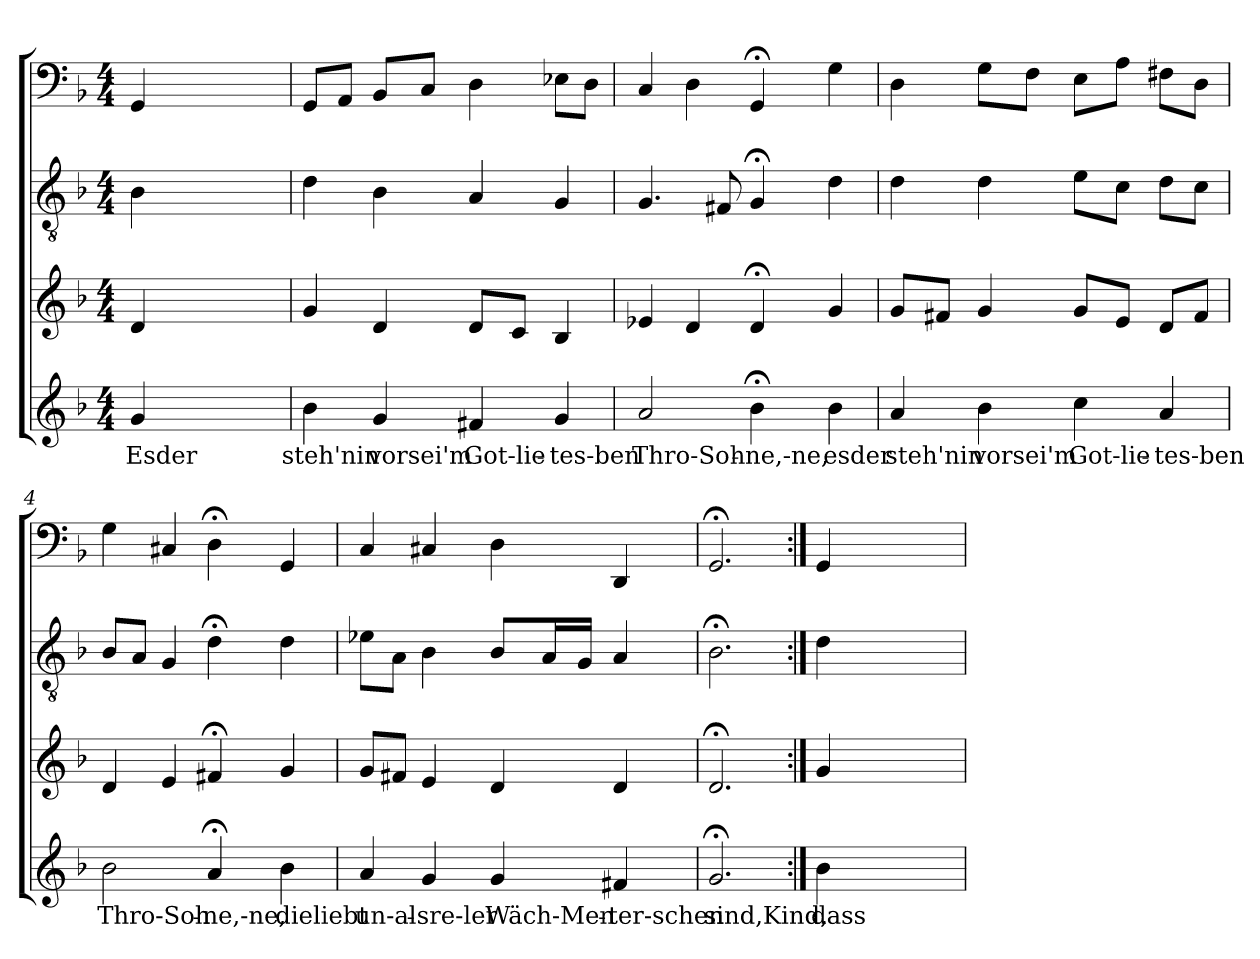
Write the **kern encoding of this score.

**kern	**text	**kern	**kern	**kern
*part4	*part4	*part3	*part2	*part1
*staff4	*staff4	*staff3	*staff2	*staff1
*clefG2	*	*clefG2	*clefGv2	*clefF4
*k[b-]	*	*k[b-]	*k[b-]	*k[b-]
*d:	*	*d:	*d:	*d:
*M4/4	*	*M4/4	*M4/4	*M4/4
=	=	=	=	=
4g/	Esder	4d/	4B-\	4GG/
2ryy	.	2ryy	2ryy	2ryy
4ryy	.	4ryy	4ryy	4ryy
=1	=1	=1	=1	=1
4b-\	steh'nin	4g/	4d\	8GG/L
.	.	.	.	8AA/J
4g/	vorsei'm	4d/	4B-\	8BB-/L
.	.	.	.	8C/J
4f#X/	Got-lie-	8d/L	4A/	4D\
.	.	8c/J	.	.
4g/	-tes-ben	4B-/	4G/	8E-X\L
.	.	.	.	8D\J
=2	=2	=2	=2	=2
2a/	Thro-Soh-	4e-X/	4.G/	4C/
.	.	4d/	.	4D\
.	.	.	8F#X/	.
4b-;<\	-ne,-ne,	4d;</	4G;</	4GG;</
4b-\	esder	4g/	4d\	4G\
=3	=3	=3	=3	=3
4a/	steh'nin	8g/L	4d\	4D\
.	.	8f#X/J	.	.
4b-\	vorsei'm	4g/	4d\	8G\L
.	.	.	.	8F\J
4cc\	Got-lie-	8g/L	8e\L	8E\L
.	.	8e/J	8c\J	8A\J
4a/	-tes-ben	8d/L	8d\L	8F#X\L
.	.	8f#/J	8c\J	8D\J
=4	=4	=4	=4	=4
2b-\	Thro-Soh-	4d/	8B-/L	4G\
.	.	.	8A/J	.
.	.	4e/	4G/	4C#X/
4a;</	-ne,-ne,	4f#X;</	4d;<\	4D;<\
4b-\	dieliebt	4g/	4d\	4GG/
=5	=5	=5	=5	=5
4a/	un-al-	8g/L	8e-X\L	4C/
.	.	8f#X/J	8A\J	.
4g/	-sre-ler	4e/	4B-\	4C#X/
4g/	Wäch-Men-	4d/	8B-/L	4D\
.	.	.	16A/L	.
.	.	.	16G/JJ	.
4f#X/	-ter-schen	4d/	4A/	4DD/
=6	=6	=6	=6	=6
2.g;</	sind,Kind,	2.d;</	2.B-;<\	2.GG;</
=:|!	=:|!	=:|!	=:|!	=:|!
4b-\	dass	4g/	4d\	4GG/
2ryy	.	2ryy	2ryy	2ryy
4ryy	.	4ryy	4ryy	4ryy
=	=	=	=	=
*-	*-	*-	*-	*-
